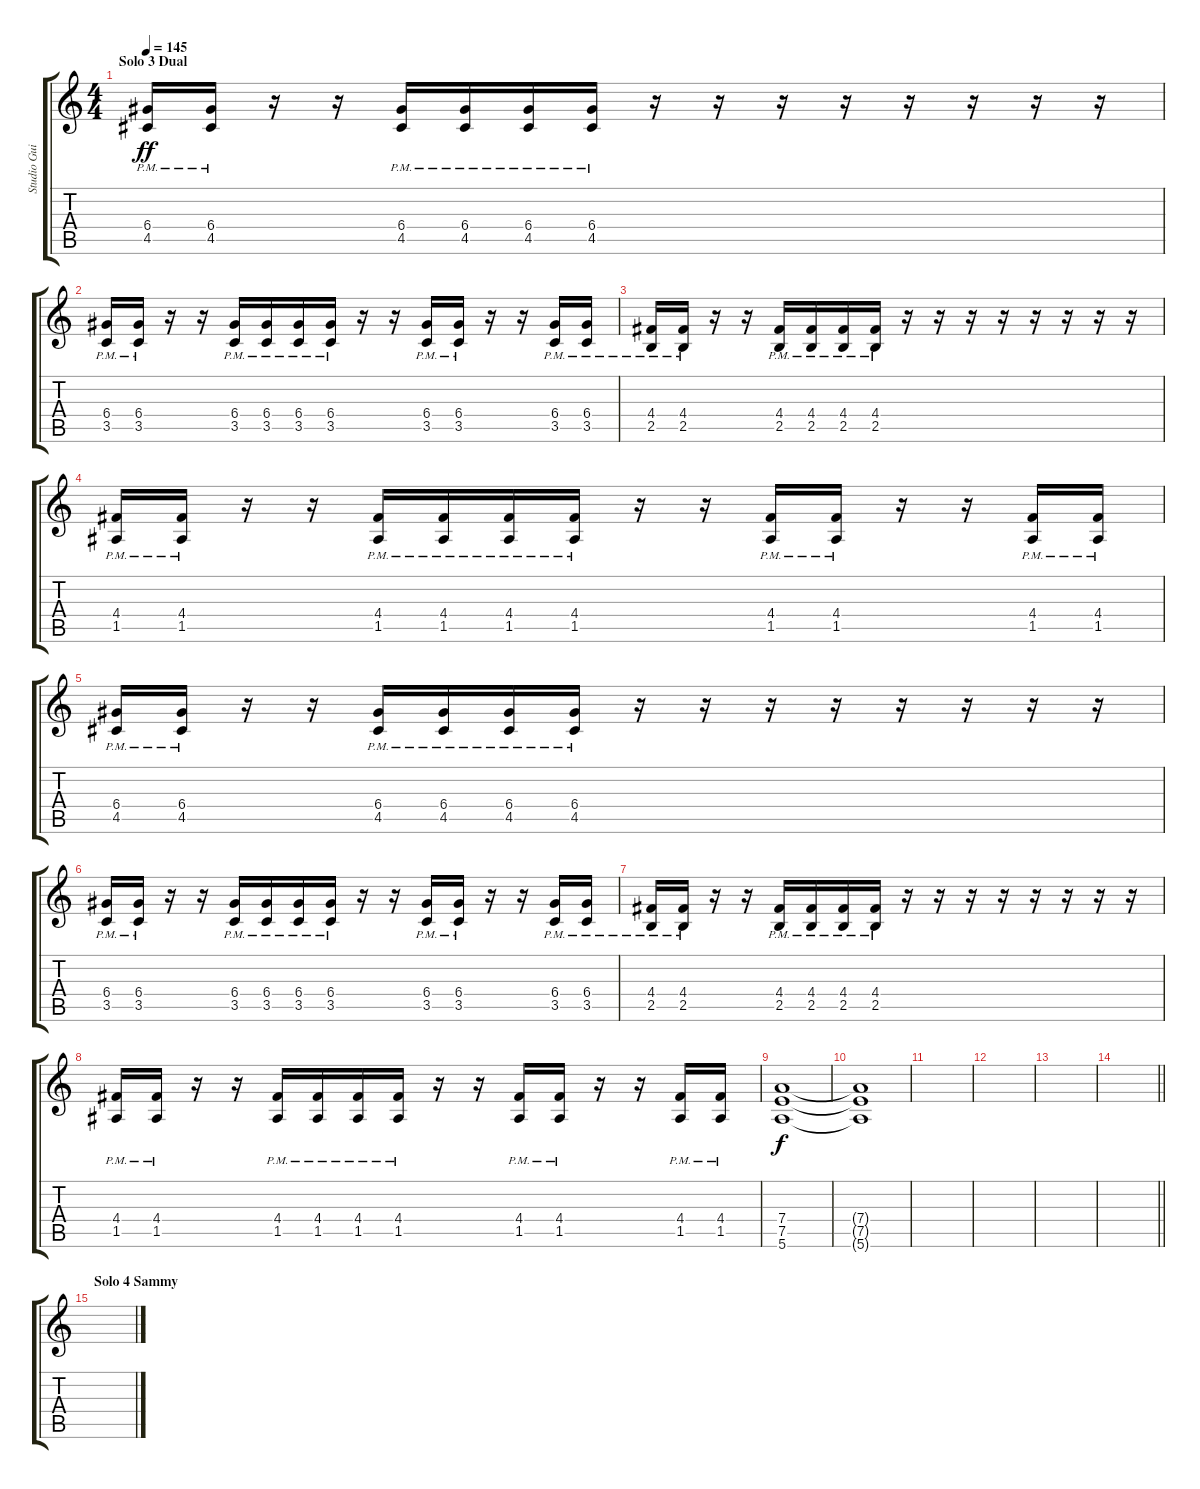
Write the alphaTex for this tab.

\track ("Studio Guitar" "Studio Gui") {instrument distortionguitar}
\staff {score tabs}
\tuning (E4 B3 G3 D3 A2 E2) {hide}
\ts (4 4)
\section ("" "Solo 3 Dual")
\tempo 145
\clef g2
\ks c
(6.4{pm} 4.5{pm}).16{dy ff} (6.4{pm} 4.5{pm}).16 r.16 r.16 (6.4{pm} 4.5{pm}).16 (6.4{pm} 4.5{pm}).16 (6.4{pm} 4.5{pm}).16 (6.4{pm} 4.5{pm}).16 r.16 r.16 r.16 r.16 r.16 r.16 r.16 r.16 |
(6.4{pm} 3.5{pm}).16 (6.4{pm} 3.5{pm}).16 r.16 r.16 (6.4{pm} 3.5{pm}).16 (6.4{pm} 3.5{pm}).16 (6.4{pm} 3.5{pm}).16 (6.4{pm} 3.5{pm}).16 r.16 r.16 (6.4{pm} 3.5{pm}).16 (6.4{pm} 3.5{pm}).16 r.16 r.16 (6.4{pm} 3.5{pm}).16 (6.4{pm} 3.5{pm}).16 |
(4.4{pm} 2.5{pm}).16 (4.4{pm} 2.5{pm}).16 r.16 r.16 (4.4{pm} 2.5{pm}).16 (4.4{pm} 2.5{pm}).16 (4.4{pm} 2.5{pm}).16 (4.4{pm} 2.5{pm}).16 r.16 r.16 r.16 r.16 r.16 r.16 r.16 r.16 |
(4.4{pm} 1.5{pm}).16 (4.4{pm} 1.5{pm}).16 r.16 r.16 (4.4{pm} 1.5{pm}).16 (4.4{pm} 1.5{pm}).16 (4.4{pm} 1.5{pm}).16 (4.4{pm} 1.5{pm}).16 r.16 r.16 (4.4{pm} 1.5{pm}).16 (4.4{pm} 1.5{pm}).16 r.16 r.16 (4.4{pm} 1.5{pm}).16 (4.4{pm} 1.5{pm}).16 |
(6.4{pm} 4.5{pm}).16 (6.4{pm} 4.5{pm}).16 r.16 r.16 (6.4{pm} 4.5{pm}).16 (6.4{pm} 4.5{pm}).16 (6.4{pm} 4.5{pm}).16 (6.4{pm} 4.5{pm}).16 r.16 r.16 r.16 r.16 r.16 r.16 r.16 r.16 |
(6.4{pm} 3.5{pm}).16 (6.4{pm} 3.5{pm}).16 r.16 r.16 (6.4{pm} 3.5{pm}).16 (6.4{pm} 3.5{pm}).16 (6.4{pm} 3.5{pm}).16 (6.4{pm} 3.5{pm}).16 r.16 r.16 (6.4{pm} 3.5{pm}).16 (6.4{pm} 3.5{pm}).16 r.16 r.16 (6.4{pm} 3.5{pm}).16 (6.4{pm} 3.5{pm}).16 |
(4.4{pm} 2.5{pm}).16 (4.4{pm} 2.5{pm}).16 r.16 r.16 (4.4{pm} 2.5{pm}).16 (4.4{pm} 2.5{pm}).16 (4.4{pm} 2.5{pm}).16 (4.4{pm} 2.5{pm}).16 r.16 r.16 r.16 r.16 r.16 r.16 r.16 r.16 |
(4.4{pm} 1.5{pm}).16 (4.4{pm} 1.5{pm}).16 r.16 r.16 (4.4{pm} 1.5{pm}).16 (4.4{pm} 1.5{pm}).16 (4.4{pm} 1.5{pm}).16 (4.4{pm} 1.5{pm}).16 r.16 r.16 (4.4{pm} 1.5{pm}).16 (4.4{pm} 1.5{pm}).16 r.16 r.16 (4.4{pm} 1.5{pm}).16 (4.4{pm} 1.5{pm}).16 |
(7.4 7.5 5.6).1{dy f} |
(7.4{t} 7.5{t} 5.6{t}).1 |
|
|
|
\barLineRight lightlight
|
\section ("" "Solo 4 Sammy")
